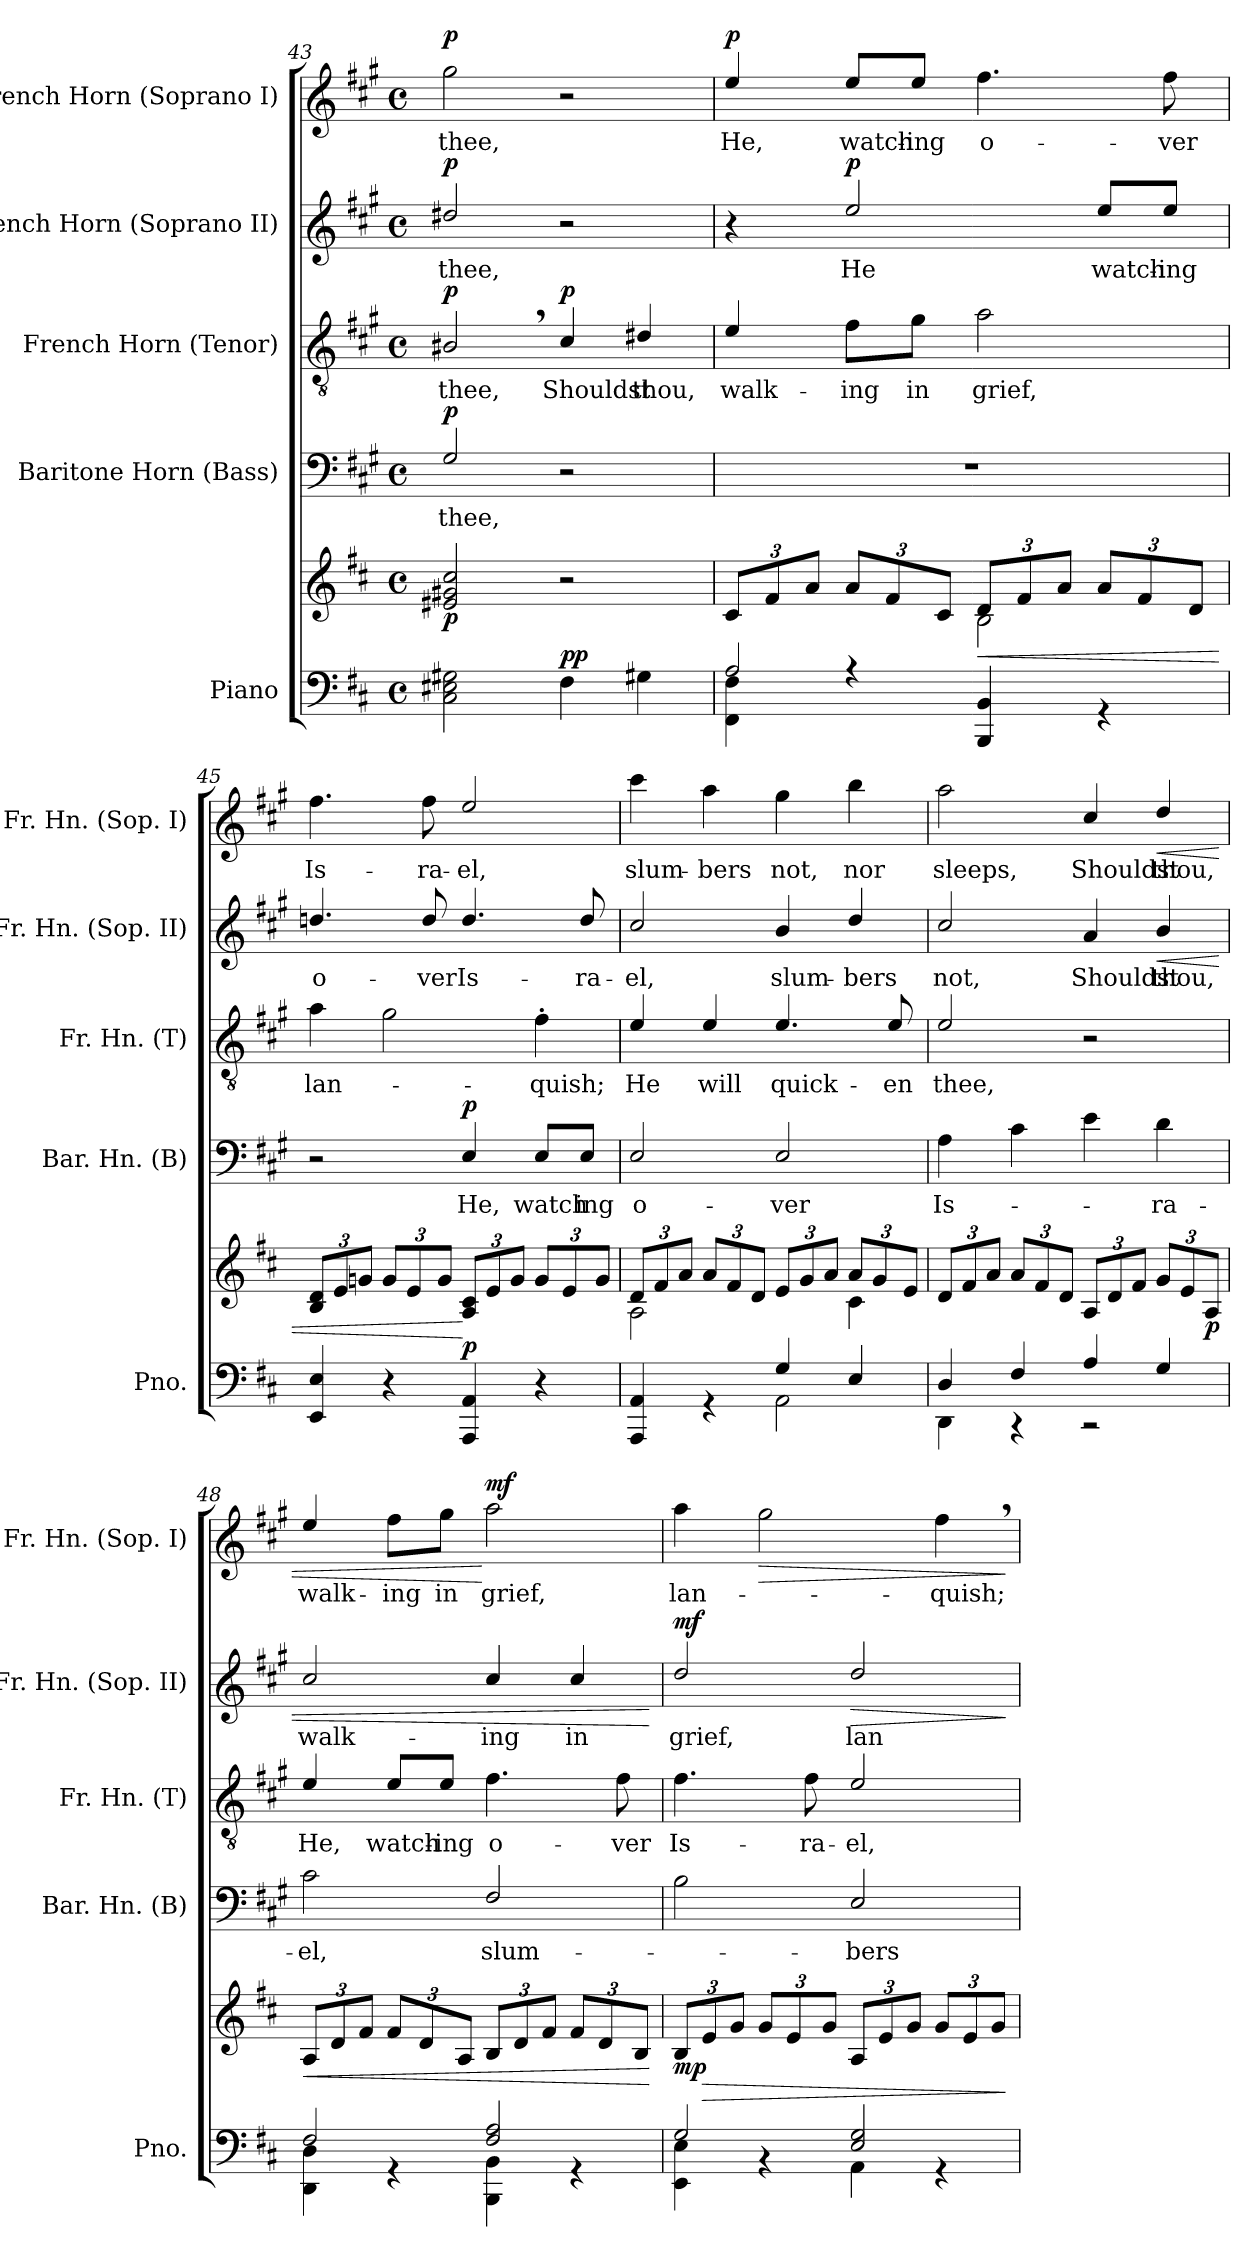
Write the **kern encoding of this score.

**kern	**kern	**dynam	**kern	**text	**dynam	**kern	**text	**dynam	**kern	**text	**dynam	**kern	**text	**dynam
*part5	*part5	*part5	*part4	*part4	*part4	*part3	*part3	*part3	*part2	*part2	*part2	*part1	*part1	*part1
*staff6	*staff5	*staff5/6	*staff4	*staff4	*staff4	*staff3	*staff3	*staff3	*staff2	*staff2	*staff2	*staff1	*staff1	*staff1
*I"Piano	*	*	*I"Baritone Horn (Bass)	*	*	*I"French Horn (Tenor)	*	*	*I"French Horn (Soprano II)	*	*	*I"French Horn (Soprano I)	*	*
*I'Pno.	*	*	*I'Bar. Hn. (B)	*	*	*I'Fr. Hn. (T)	*	*	*I'Fr. Hn. (Sop. II)	*	*	*I'Fr. Hn. (Sop. I)	*	*
*clefF4	*clefG2	*	*clefF4	*	*	*clefGv2	*	*	*clefG2	*	*	*clefG2	*	*
*	*	*	*ITrd4c7	*	*	*ITrd4c7	*	*	*ITrd4c7	*	*	*ITrd4c7	*	*
*k[f#c#]	*k[f#c#]	*	*k[f#c#]	*	*	*k[f#c#]	*	*	*k[f#c#]	*	*	*k[f#c#]	*	*
*M4/4	*M4/4	*	*M4/4	*	*	*M4/4	*	*	*M4/4	*	*	*M4/4	*	*
*met(c)	*met(c)	*	*met(c)	*	*	*met(c)	*	*	*met(c)	*	*	*met(c)	*	*
=43	=43	=43	=43	=43	=43	=43	=43	=43	=43	=43	=43	=43	=43	=43
!	!	!LO:DY:b	!	!LO:LY:b	!LO:DY:a	!	!LO:LY:b	!LO:DY:a	!	!LO:LY:b	!LO:DY:a	!	!LO:LY:b	!LO:DY:a
2C#\ 2E#X\ 2G#X\	2e#X/ 2g#X/ 2cc#/	p	2C#/	thee,	p	2E#X,/	thee,	p	2g#X/	thee,	p	2cc#\	thee,	p
!	!	!LO:DY:a=2	!	!	!	!	!LO:LY:b	!LO:DY:a	!	!	!	!	!	!
4F#\	2r	pp	2r	.	.	4F#/	Shouldst	p	2r	.	.	2r	.	.
!	!	!	!	!	!	!	!LO:LY:b	!	!	!	!	!	!	!
4G#X\	.	.	.	.	.	4G#X/	thou,	.	.	.	.	.	.	.
!!LO:LB:g=z
=44	=44	=44	=44	=44	=44	=44	=44	=44	=44	=44	=44	=44	=44	=44
*^	*	*	*	*	*	*	*	*	*	*	*	*	*	*
*	*	*Xbrackettup	*	*	*	*	*	*	*	*	*	*	*	*	*
*	*	*^	*	*	*	*	*	*	*	*	*	*	*	*	*
!	!	!	!	!	!	!	!	!	!LO:LY:b	!	!	!	!	!	!LO:LY:b	!LO:DY:a
2A/	4FF#\ 4F#\	12c#/L	2rcyy	.	1r	.	.	4A/	walk-	.	4r	.	.	4a/	He,	p
.	.	12f#/	.	.	.	.	.	.	.	.	.	.	.	.	.	.
.	.	12a/J	.	.	.	.	.	.	.	.	.	.	.	.	.	.
!	!	!	!	!	!	!	!	!	!LO:LY:b	!	!	!LO:LY:b	!LO:DY:a	!	!LO:LY:b	!
.	4rA	12a/L	.	.	.	.	.	8B\L	-ing	.	2a/	He	p	8a/L	watch-	.
.	.	12f#/	.	.	.	.	.	.	.	.	.	.	.	.	.	.
!	!	!	!	!	!	!	!	!	!LO:LY:b	!	!	!	!	!	!LO:LY:b	!
.	.	.	.	.	.	.	.	8c#\J	in	.	.	.	.	8a/J	-ing	.
.	.	12c#/J	.	.	.	.	.	.	.	.	.	.	.	.	.	.
!	!	!	!	!LO:HP:b	!	!	!	!	!LO:LY:b	!	!	!	!	!	!LO:LY:b	!
4BBB/ 4BB/	2rCCyy	12d/L	2B\	<	.	.	.	2d\	grief,	.	.	.	.	4.b\	o-	.
.	.	12f#/	.	.	.	.	.	.	.	.	.	.	.	.	.	.
.	.	12a/J	.	.	.	.	.	.	.	.	.	.	.	.	.	.
!	!	!	!	!	!	!	!	!	!	!	!	!LO:LY:b	!	!	!	!
4rGG	.	12a/L	.	.	.	.	.	.	.	.	8a/L	watch-	.	.	.	.
.	.	12f#/	.	.	.	.	.	.	.	.	.	.	.	.	.	.
!	!	!	!	!	!	!	!	!	!	!	!	!LO:LY:b	!	!	!LO:LY:b	!
.	.	.	.	.	.	.	.	.	.	.	8a/J	-ing	.	8b\	-ver	.
.	.	12d/J	.	.	.	.	.	.	.	.	.	.	.	.	.	.
*v	*v	*	*	*	*	*	*	*	*	*	*	*	*	*	*	*
*	*v	*v	*	*	*	*	*	*	*	*	*	*	*	*	*
=45	=45	=45	=45	=45	=45	=45	=45	=45	=45	=45	=45	=45	=45	=45
!	!	!	!	!	!	!	!LO:LY:b	!	!	!LO:LY:b	!	!	!LO:LY:b	!
4EE/ 4E/	12B/ 12d/L	.	2r	.	.	4d\	lan-	.	4.gn/	o-	.	4.b\	Is-	.
.	12e/	.	.	.	.	.	.	.	.	.	.	.	.	.
.	12gn/J	.	.	.	.	.	.	.	.	.	.	.	.	.
4r	12g/L	.	.	.	.	2c#\	.	.	.	.	.	.	.	.
.	12e/	.	.	.	.	.	.	.	.	.	.	.	.	.
!	!	!	!	!	!	!	!	!	!	!LO:LY:b	!	!	!LO:LY:b	!
.	.	.	.	.	.	.	.	.	8g/	-ver	.	8b\	-ra-	.
.	12g/J	.	.	.	.	.	.	.	.	.	.	.	.	.
!	!	!LO:DY:n=1:a=2	!	!LO:LY:b	!LO:DY:a	!	!	!	!	!LO:LY:b	!	!	!LO:LY:b	!
4AAA/ 4AA/	12A/ 12c#/L	[ p	4AA/	He,	p	.	.	.	4.g/	Is-	.	2a/	-el,	.
.	12e/	.	.	.	.	.	.	.	.	.	.	.	.	.
.	12g/J	.	.	.	.	.	.	.	.	.	.	.	.	.
!	!	!	!	!LO:LY:b	!	!	!LO:LY:b	!	!	!	!	!	!	!
4r	12g/L	.	8AA/L	watch-	.	4B'\	-quish;	.	.	.	.	.	.	.
.	12e/	.	.	.	.	.	.	.	.	.	.	.	.	.
!	!	!	!	!LO:LY:b	!	!	!	!	!	!LO:LY:b	!	!	!	!
.	.	.	8AA/J	-ing	.	.	.	.	8g/	-ra-	.	.	.	.
.	12g/J	.	.	.	.	.	.	.	.	.	.	.	.	.
=46	=46	=46	=46	=46	=46	=46	=46	=46	=46	=46	=46	=46	=46	=46
*^	*^	*	*	*	*	*	*	*	*	*	*	*	*	*
!	!	!	!	!	!	!LO:LY:b	!	!	!LO:LY:b	!	!	!LO:LY:b	!	!	!LO:LY:b	!
4AAA/ 4AA/	2rFFFyy	12d/L	2A\	.	2AA/	o-	.	4A/	He	.	2f#/	-el,	.	4ff#\	slum-	.
.	.	12f#/	.	.	.	.	.	.	.	.	.	.	.	.	.	.
.	.	12a/J	.	.	.	.	.	.	.	.	.	.	.	.	.	.
!	!	!	!	!	!	!	!	!	!LO:LY:b	!	!	!	!	!	!LO:LY:b	!
4rGG	.	12a/L	.	.	.	.	.	4A/	will	.	.	.	.	4dd\	-bers	.
.	.	12f#/	.	.	.	.	.	.	.	.	.	.	.	.	.	.
.	.	12d/J	.	.	.	.	.	.	.	.	.	.	.	.	.	.
!	!	!	!	!	!	!LO:LY:b	!	!	!LO:LY:b	!	!	!LO:LY:b	!	!	!LO:LY:b	!
4G/	2AA\	12e/L	4reyy	.	2AA/	-ver	.	4.A/	quick-	.	4e/	slum-	.	4cc#\	not,	.
.	.	12g/	.	.	.	.	.	.	.	.	.	.	.	.	.	.
.	.	12a/J	.	.	.	.	.	.	.	.	.	.	.	.	.	.
!	!	!	!	!	!	!	!	!	!	!	!	!LO:LY:b	!	!	!LO:LY:b	!
4E/	.	12a/L	4c#\	.	.	.	.	.	.	.	4g/	-bers	.	4ee\	nor	.
.	.	12g/	.	.	.	.	.	.	.	.	.	.	.	.	.	.
!	!	!	!	!	!	!	!	!	!LO:LY:b	!	!	!	!	!	!	!
.	.	.	.	.	.	.	.	8A/	-en	.	.	.	.	.	.	.
.	.	12e/J	.	.	.	.	.	.	.	.	.	.	.	.	.	.
*	*	*v	*v	*	*	*	*	*	*	*	*	*	*	*	*	*
=47	=47	=47	=47	=47	=47	=47	=47	=47	=47	=47	=47	=47	=47	=47	=47
!	!	!	!	!	!LO:LY:b	!	!	!LO:LY:b	!	!	!LO:LY:b	!	!	!LO:LY:b	!
4D/	4DD\	12d/L	.	4D\	Is-	.	2A/	thee,	.	2f#/	not,	.	2dd\	sleeps,	.
.	.	12f#/	.	.	.	.	.	.	.	.	.	.	.	.	.
.	.	12a/J	.	.	.	.	.	.	.	.	.	.	.	.	.
4F#/	4r	12a/L	.	4F#\	.	.	.	.	.	.	.	.	.	.	.
.	.	12f#/	.	.	.	.	.	.	.	.	.	.	.	.	.
.	.	12d/J	.	.	.	.	.	.	.	.	.	.	.	.	.
!	!	!	!	!	!	!	!	!	!	!	!LO:LY:b	!	!	!LO:LY:b	!
4A/	2r	12A/L	.	4A\	.	.	2r	.	.	4d/	Shouldst	.	4f#/	Shouldst	.
.	.	12d/	.	.	.	.	.	.	.	.	.	.	.	.	.
.	.	12f#/J	.	.	.	.	.	.	.	.	.	.	.	.	.
!	!	!	!	!	!LO:LY:b	!	!	!	!	!	!LO:LY:b	!LO:HP:b	!	!LO:LY:b	!LO:HP:b
4G/	.	12g/L	.	4G\	-ra-	.	.	.	.	4e/	thou,	<	4g/	thou,	<
.	.	12e/	.	.	.	.	.	.	.	.	.	.	.	.	.
!	!	!	!LO:DY:b	!	!	!	!	!	!	!	!	!	!	!	!
.	.	12A/J	p	.	.	.	.	.	.	.	.	.	.	.	.
!!LO:PB:g=z
=48	=48	=48	=48	=48	=48	=48	=48	=48	=48	=48	=48	=48	=48	=48	=48
!	!	!	!LO:HP:b	!	!LO:LY:b	!	!	!LO:LY:b	!	!	!LO:LY:b	!	!	!LO:LY:b	!
2F#/	4DD\ 4D\	12A/L	<	2F#\	-el,	.	4A/	He,	.	2f#/	walk-	.	4a/	walk-	.
.	.	12d/	.	.	.	.	.	.	.	.	.	.	.	.	.
.	.	12f#/J	.	.	.	.	.	.	.	.	.	.	.	.	.
!	!	!	!	!	!	!	!	!LO:LY:b	!	!	!	!	!	!LO:LY:b	!
.	4r	12f#/L	.	.	.	.	8A/L	watch-	.	.	.	.	8b\L	-ing	.
.	.	12d/	.	.	.	.	.	.	.	.	.	.	.	.	.
!	!	!	!	!	!	!	!	!LO:LY:b	!	!	!	!	!	!LO:LY:b	!
.	.	.	.	.	.	.	8A/J	-ing	.	.	.	.	8cc#\J	in	.
.	.	12A/J	.	.	.	.	.	.	.	.	.	.	.	.	.
!	!	!	!	!	!LO:LY:b	!	!	!LO:LY:b	!	!	!LO:LY:b	!	!	!LO:LY:b	!LO:DY:n=1:a
2F#/ 2A/	4BBB\ 4BB\	12B/L	.	2BB/	slum-	.	4.B\	o-	.	4f#/	-ing	.	2dd\	grief,	[ mf
.	.	12d/	.	.	.	.	.	.	.	.	.	.	.	.	.
.	.	12f#/J	.	.	.	.	.	.	.	.	.	.	.	.	.
!	!	!	!	!	!	!	!	!	!	!	!LO:LY:b	!	!	!	!
.	4r	12f#/L	.	.	.	.	.	.	.	4f#/	in	.	.	.	.
.	.	12d/	.	.	.	.	.	.	.	.	.	.	.	.	.
!	!	!	!	!	!	!	!	!LO:LY:b	!	!	!	!	!	!	!
.	.	.	.	.	.	.	8B\	-ver	.	.	.	.	.	.	.
.	.	12B/J	.	.	.	.	.	.	.	.	.	.	.	.	.
*v	*v	*	*	*	*	*	*	*	*	*	*	*	*	*	*
.	.	[	.	.	.	.	.	.	.	.	[	.	.	.
=49	=49	=49	=49	=49	=49	=49	=49	=49	=49	=49	=49	=49	=49	=49
*^	*	*	*	*	*	*	*	*	*	*	*	*	*	*
!	!	!	!LO:DY:b	!	!	!	!	!LO:LY:b	!	!	!LO:LY:b	!LO:DY:a	!	!LO:LY:b	!
2G/	4EE\ 4E\	12B/L	mp	2E\	.	.	4.B\	Is-	.	2g/	grief,	mf	4dd\	lan-	.
!	!	!	!LO:HP:b	!	!	!	!	!	!	!	!	!	!	!	!
.	.	12e/	>	.	.	.	.	.	.	.	.	.	.	.	.
.	.	12g/J	.	.	.	.	.	.	.	.	.	.	.	.	.
!	!	!	!	!	!	!	!	!	!	!	!	!	!	!	!LO:HP:b
.	4r	12g/L	.	.	.	.	.	.	.	.	.	.	2cc#\	.	>
.	.	12e/	.	.	.	.	.	.	.	.	.	.	.	.	.
!	!	!	!	!	!	!	!	!LO:LY:b	!	!	!	!	!	!	!
.	.	.	.	.	.	.	8B\	-ra-	.	.	.	.	.	.	.
.	.	12g/J	.	.	.	.	.	.	.	.	.	.	.	.	.
!	!	!	!	!	!LO:LY:b	!	!	!LO:LY:b	!	!	!LO:LY:b	!LO:HP:b	!	!	!
2E/ 2G/	4AA\	12A/L	.	2AA/	-bers	.	2A/	-el,	.	2g/	lan-	>	.	.	.
.	.	12e/	.	.	.	.	.	.	.	.	.	.	.	.	.
.	.	12g/J	.	.	.	.	.	.	.	.	.	.	.	.	.
!	!	!	!	!	!	!	!	!	!	!	!	!	!	!LO:LY:b	!
.	4r	12g/L	.	.	.	.	.	.	.	.	.	.	4b,\	-quish;	.
.	.	12e/	.	.	.	.	.	.	.	.	.	.	.	.	.
.	.	12g/J	.	.	.	.	.	.	.	.	.	.	.	.	.
*v	*v	*	*	*	*	*	*	*	*	*	*	*	*	*	*
.	.	]	.	.	.	.	.	.	.	.	]	.	.	]
=	=	=	=	=	=	=	=	=	=	=	=	=	=	=
*-	*-	*-	*-	*-	*-	*-	*-	*-	*-	*-	*-	*-	*-	*-
